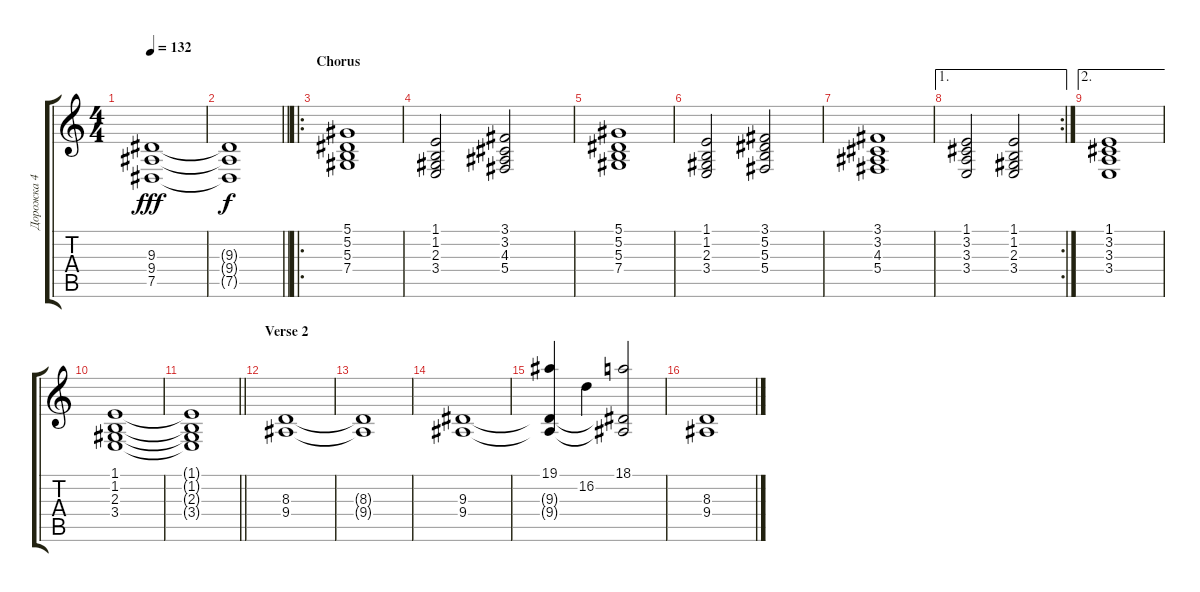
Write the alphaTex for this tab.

\track ("Дорожка 4" "Дорожка 4") {instrument synthstrings2}
\staff {score tabs}
\tuning (Eb4 Bb3 Gb3 Db3 Ab2 Eb2) {hide}
\ts (4 4)
\tempo 132
\clef g2
\ks c
(9.3 9.4 7.5).1{dy fff} |
\barLineRight lightlight
(9.3{t} 9.4{t} 7.5{t}).1{dy f} |
\ro
\section ("" "Chorus")
(5.1 5.2 5.3 7.4).1{instrument stringensemble1} |
(1.1 1.2 2.3 3.4).2 (3.1 3.2 4.3 5.4).2 |
(5.1 5.2 5.3 7.4).1 |
(1.1 1.2 2.3 3.4).2 (3.1 5.2 5.3 5.4).2 |
(3.1 3.2 4.3 5.4).1 |
\ae 1
\rc 2
(1.1 3.2 3.3 3.4).2 (1.1 1.2 2.3 3.4).2 |
\ae 2
(1.1 3.2 3.3 3.4).1 |
(1.1 1.2 2.3 3.4).1 |
\barLineRight lightlight
(1.1{t} 1.2{t} 2.3{t} 3.4{t}).1 |
\section ("" "Verse 2")
(8.3 9.4).1 |
(8.3{t} 9.4{t}).1 |
(9.3 9.4).1 |
(19.1 9.3{t} 9.4{t}).4{instrument stringensemble1} 16.2.4 (18.1 9.3{t} 9.4{t}).2 |
(8.3 9.4).1{instrument synthstrings2}
